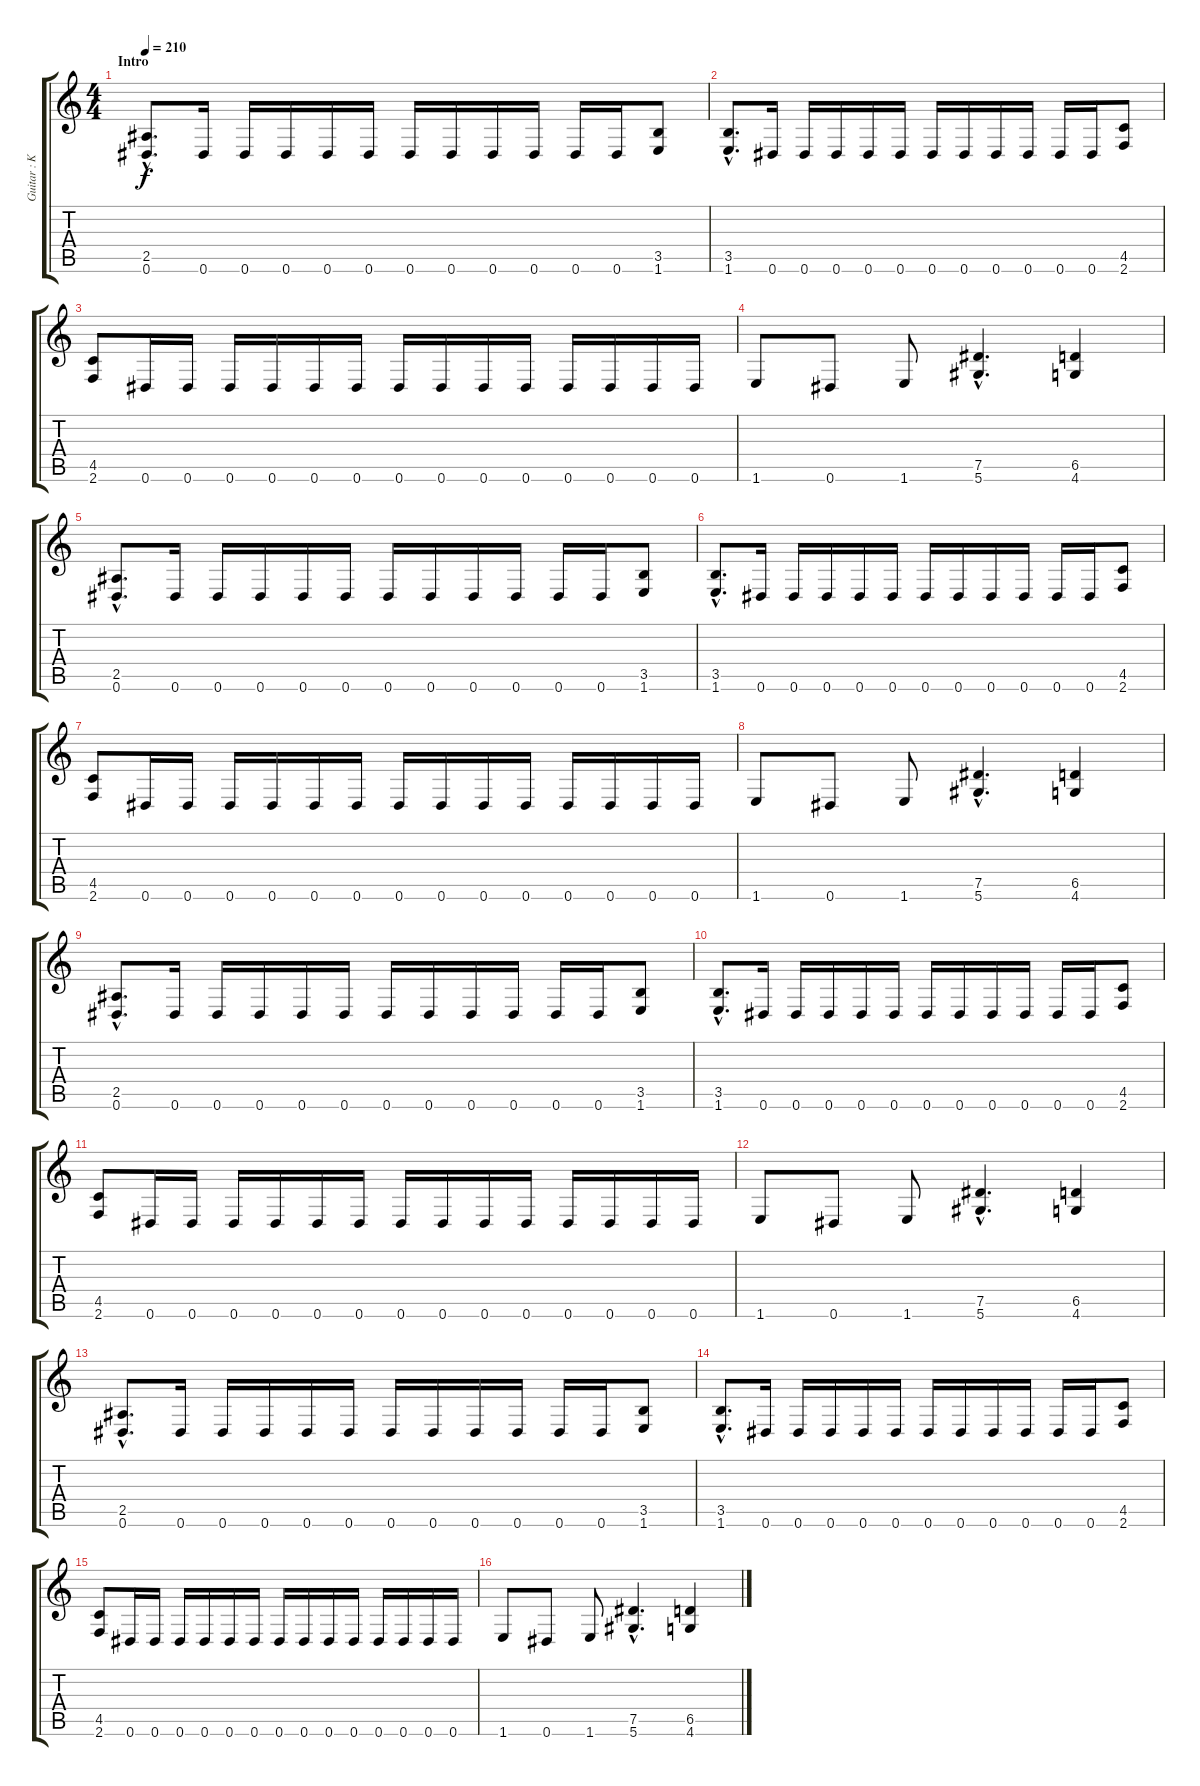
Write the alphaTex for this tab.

\track ("Guitar : Kerry King" "Guitar : K") {instrument distortionguitar}
\staff {score tabs}
\tuning (Eb4 Bb3 Gb3 Db3 Ab2 Eb2) {hide}
\ts (4 4)
\section ("" "Intro")
\tempo 210
\clef g2
\ks c
(2.5{hac} 0.6{hac}).8{d dy f instrument distortionguitar} 0.6.16 0.6.16 0.6.16 0.6.16 0.6.16 0.6.16 0.6.16 0.6.16 0.6.16 0.6.16 0.6.16 (3.5 1.6).8 |
(3.5{hac} 1.6{hac}).8{d} 0.6.16 0.6.16 0.6.16 0.6.16 0.6.16 0.6.16 0.6.16 0.6.16 0.6.16 0.6.16 0.6.16 (4.5 2.6).8 |
(4.5 2.6).8 0.6.16 0.6.16 0.6.16 0.6.16 0.6.16 0.6.16 0.6.16 0.6.16 0.6.16 0.6.16 0.6.16 0.6.16 0.6.16 0.6.16 |
1.6.8 0.6.8 1.6.8 (7.5{hac} 5.6{hac}).4{d} (6.5 4.6).4 |
(2.5{hac} 0.6{hac}).8{d} 0.6.16 0.6.16 0.6.16 0.6.16 0.6.16 0.6.16 0.6.16 0.6.16 0.6.16 0.6.16 0.6.16 (3.5 1.6).8 |
(3.5{hac} 1.6{hac}).8{d} 0.6.16 0.6.16 0.6.16 0.6.16 0.6.16 0.6.16 0.6.16 0.6.16 0.6.16 0.6.16 0.6.16 (4.5 2.6).8 |
(4.5 2.6).8 0.6.16 0.6.16 0.6.16 0.6.16 0.6.16 0.6.16 0.6.16 0.6.16 0.6.16 0.6.16 0.6.16 0.6.16 0.6.16 0.6.16 |
1.6.8 0.6.8 1.6.8 (7.5{hac} 5.6{hac}).4{d} (6.5 4.6).4 |
(2.5{hac} 0.6{hac}).8{d} 0.6.16 0.6.16 0.6.16 0.6.16 0.6.16 0.6.16 0.6.16 0.6.16 0.6.16 0.6.16 0.6.16 (3.5 1.6).8 |
(3.5{hac} 1.6{hac}).8{d} 0.6.16 0.6.16 0.6.16 0.6.16 0.6.16 0.6.16 0.6.16 0.6.16 0.6.16 0.6.16 0.6.16 (4.5 2.6).8 |
(4.5 2.6).8 0.6.16 0.6.16 0.6.16 0.6.16 0.6.16 0.6.16 0.6.16 0.6.16 0.6.16 0.6.16 0.6.16 0.6.16 0.6.16 0.6.16 |
1.6.8 0.6.8 1.6.8 (7.5{hac} 5.6{hac}).4{d} (6.5 4.6).4 |
(2.5{hac} 0.6{hac}).8{d} 0.6.16 0.6.16 0.6.16 0.6.16 0.6.16 0.6.16 0.6.16 0.6.16 0.6.16 0.6.16 0.6.16 (3.5 1.6).8 |
(3.5{hac} 1.6{hac}).8{d} 0.6.16 0.6.16 0.6.16 0.6.16 0.6.16 0.6.16 0.6.16 0.6.16 0.6.16 0.6.16 0.6.16 (4.5 2.6).8 |
(4.5 2.6).8 0.6.16 0.6.16 0.6.16 0.6.16 0.6.16 0.6.16 0.6.16 0.6.16 0.6.16 0.6.16 0.6.16 0.6.16 0.6.16 0.6.16 |
1.6.8 0.6.8 1.6.8 (7.5{hac} 5.6{hac}).4{d} (6.5 4.6).4
